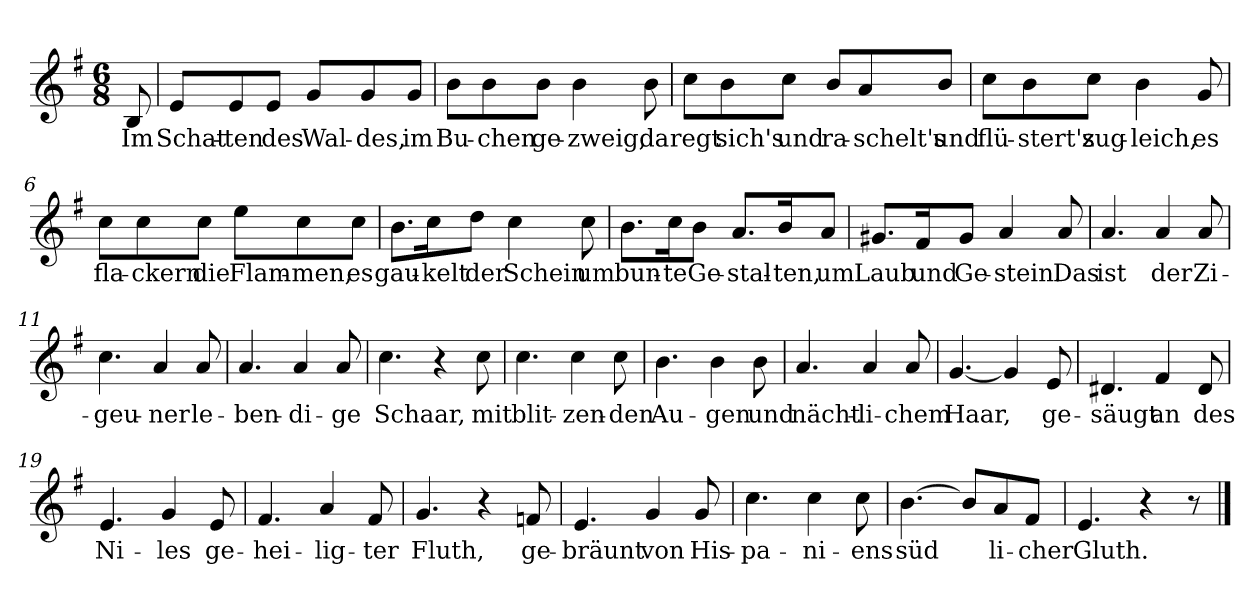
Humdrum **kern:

**kern	**text
*part1	*part1
*staff1	*staff1
*clefG2	*
*k[f#]	*
*M6/8	*
=1	=1
!	!LO:LY:b
8B/	Im
=2	=2
!	!LO:LY:b
8e/L	Schat-
!	!LO:LY:b
8e/	-ten
!	!LO:LY:b
8e/J	des
!	!LO:LY:b
8g/L	Wal-
!	!LO:LY:b
8g/	-des,
!	!LO:LY:b
8g/J	im
=3	=3
!	!LO:LY:b
8b\L	Bu-
!	!LO:LY:b
8b\	-chen
!	!LO:LY:b
8b\J	ge-
!	!LO:LY:b
4b\	-zweig,
!	!LO:LY:b
8b\	da
=4	=4
!	!LO:LY:b
8cc\L	regt
!	!LO:LY:b
8b\	sich's
!	!LO:LY:b
8cc\J	und
!	!LO:LY:b
8b/L	ra-
!	!LO:LY:b
8a/	-schelt's
!	!LO:LY:b
8b/J	und
=5	=5
!	!LO:LY:b
8cc\L	flü-
!	!LO:LY:b
8b\	-stert's
!	!LO:LY:b
8cc\J	zug-
!	!LO:LY:b
4b\	-leich,
!	!LO:LY:b
8g/	es
!!LO:LB:g=z
=6	=6
!	!LO:LY:b
8cc\L	fla-
!	!LO:LY:b
8cc\	-ckern
!	!LO:LY:b
8cc\J	die
!	!LO:LY:b
8ee\L	Flam-
!	!LO:LY:b
8cc\	-men,
!	!LO:LY:b
8cc\J	es
=7	=7
!	!LO:LY:b
8.b\L	gau-
!	!LO:LY:b
16cc\K	-kelt
!	!LO:LY:b
8dd\J	der
!	!LO:LY:b
4cc\	Schein
!	!LO:LY:b
8cc\	um
=8	=8
!	!LO:LY:b
8.b\L	bun-
!	!LO:LY:b
16cc\K	-te
!	!LO:LY:b
8b\J	Ge-
!	!LO:LY:b
8.a/L	-stal-
!	!LO:LY:b
16b/K	-ten,
!	!LO:LY:b
8a/J	um
=9	=9
!	!LO:LY:b
8.g#X/L	Laub
!	!LO:LY:b
16f#/K	und
!	!LO:LY:b
8g#/J	Ge-
!	!LO:LY:b
4a/	-stein.
!	!LO:LY:b
8a/	Das
=10	=10
!	!LO:LY:b
4.a/	ist
!	!LO:LY:b
4a/	der
!	!LO:LY:b
8a/	Zi-
!!LO:LB:g=z
=11	=11
!	!LO:LY:b
4.cc\	geu-
!	!LO:LY:b
4a/	-ner
!	!LO:LY:b
8a/	le-
=12	=12
!	!LO:LY:b
4.a/	-ben-
!	!LO:LY:b
4a/	-di-
!	!LO:LY:b
8a/	-ge
=13	=13
!	!LO:LY:b
4.cc\	Schaar,
4r	.
!	!LO:LY:b
8cc\	mit
=14	=14
!	!LO:LY:b
4.cc\	blit-
!	!LO:LY:b
4cc\	-zen-
!	!LO:LY:b
8cc\	-den
=15	=15
!	!LO:LY:b
4.b\	Au-
!	!LO:LY:b
4b\	-gen
!	!LO:LY:b
8b\	und
=16	=16
!	!LO:LY:b
4.a/	nächt-
!	!LO:LY:b
4a/	-li-
!	!LO:LY:b
8a/	-chem
=17	=17
!	!LO:LY:b
[4.g/	Haar,
4g/]	.
!	!LO:LY:b
8e/	ge-
=18	=18
!	!LO:LY:b
4.d#X/	-säugt
!	!LO:LY:b
4f#/	an
!	!LO:LY:b
8d#/	des
=19	=19
!	!LO:LY:b
4.e/	Ni-
!	!LO:LY:b
4g/	-les
!	!LO:LY:b
8e/	ge-
!!LO:LB:g=z
=20	=20
!	!LO:LY:b
4.f#/	-hei-
!	!LO:LY:b
4a/	-lig-
!	!LO:LY:b
8f#/	-ter
=21	=21
!	!LO:LY:b
4.g/	Fluth,
4r	.
!	!LO:LY:b
8fn/	ge-
=22	=22
!	!LO:LY:b
4.e/	-bräunt
!	!LO:LY:b
4g/	von
!	!LO:LY:b
8g/	His-
=23	=23
!	!LO:LY:b
4.cc\	-pa-
!	!LO:LY:b
4cc\	-ni-
!	!LO:LY:b
8cc\	-ens
=24	=24
!	!LO:LY:b
[4.b\	süd
8b/L]	.
!	!LO:LY:b
8a/	li-
!	!LO:LY:b
8f#/J	-cher
=25	=25
!	!LO:LY:b
4.e/	Gluth.
4r	.
8r	.
==	==
*-	*-
